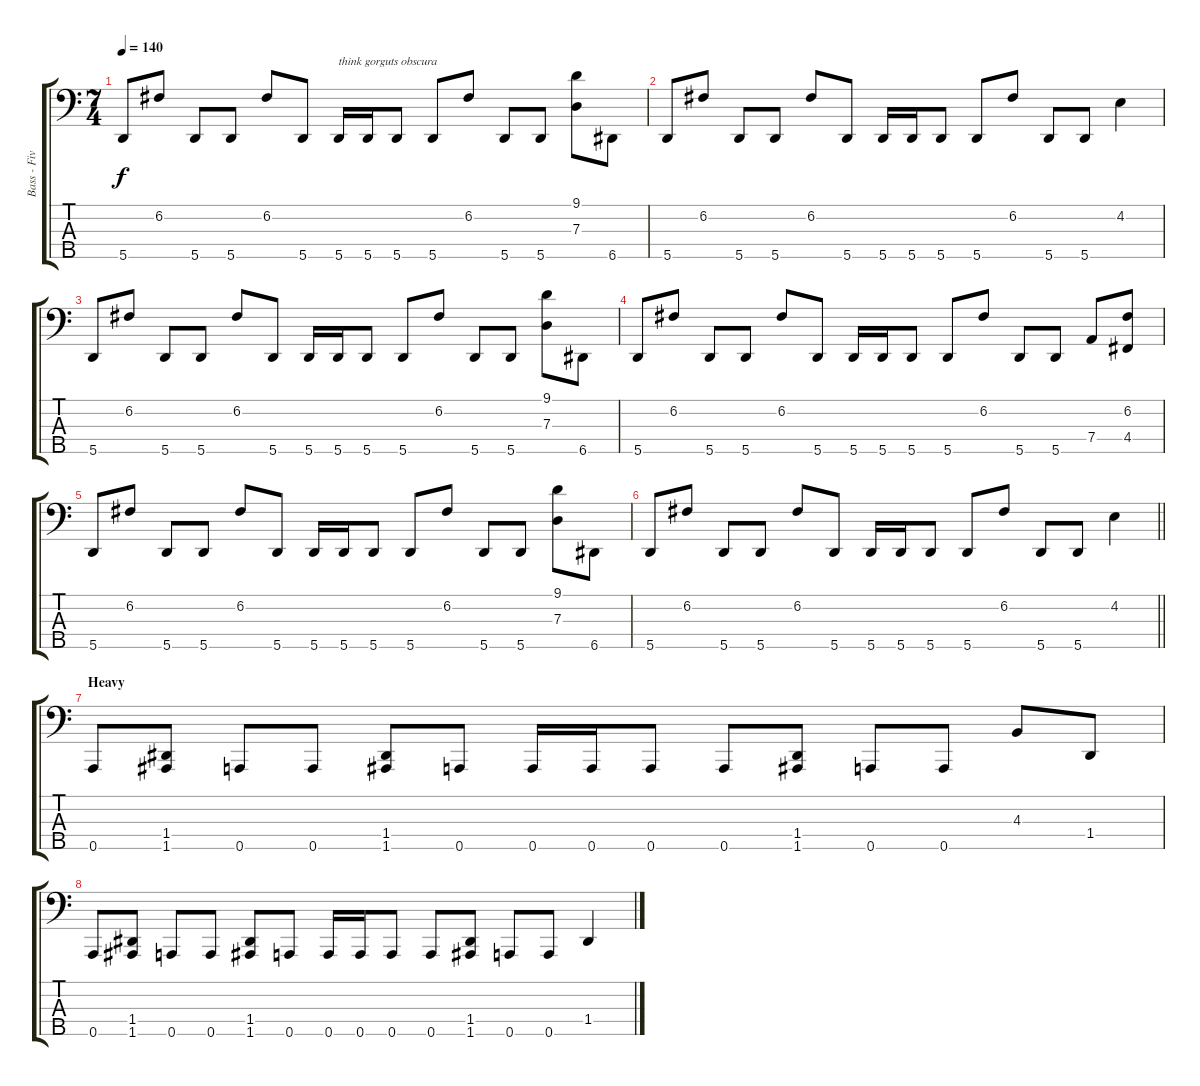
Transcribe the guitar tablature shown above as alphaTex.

\track ("Bass - Five String" "Bass - Fiv") {instrument electricbassfinger}
\staff {score tabs}
\tuning (F2 C2 G1 D1 A0) {hide}
\ts (7 4)
\tempo 140
\clef f4
\ks c
5.5.8{dy f} 6.2.8 5.5.8 5.5.8 6.2.8 5.5.8 5.5.16{txt "think gorguts obscura"} 5.5.16 5.5.8 5.5.8 6.2.8 5.5.8 5.5.8 (9.1 7.3).8 6.5.8 |
5.5.8 6.2.8 5.5.8 5.5.8 6.2.8 5.5.8 5.5.16 5.5.16 5.5.8 5.5.8 6.2.8 5.5.8 5.5.8 4.2.4 |
5.5.8 6.2.8 5.5.8 5.5.8 6.2.8 5.5.8 5.5.16 5.5.16 5.5.8 5.5.8 6.2.8 5.5.8 5.5.8 (9.1 7.3).8 6.5.8 |
5.5.8 6.2.8 5.5.8 5.5.8 6.2.8 5.5.8 5.5.16 5.5.16 5.5.8 5.5.8 6.2.8 5.5.8 5.5.8 7.4.8 (6.2 4.4).8 |
5.5.8 6.2.8 5.5.8 5.5.8 6.2.8 5.5.8 5.5.16 5.5.16 5.5.8 5.5.8 6.2.8 5.5.8 5.5.8 (9.1 7.3).8 6.5.8 |
\barLineRight lightlight
5.5.8 6.2.8 5.5.8 5.5.8 6.2.8 5.5.8 5.5.16 5.5.16 5.5.8 5.5.8 6.2.8 5.5.8 5.5.8 4.2.4 |
\section ("" "Heavy")
0.5.8 (1.4 1.5).8 0.5.8 0.5.8 (1.4 1.5).8 0.5.8 0.5.16 0.5.16 0.5.8 0.5.8 (1.4 1.5).8 0.5.8 0.5.8 4.3.8 1.4.8 |
0.5.8 (1.4 1.5).8 0.5.8 0.5.8 (1.4 1.5).8 0.5.8 0.5.16 0.5.16 0.5.8 0.5.8 (1.4 1.5).8 0.5.8 0.5.8 1.4.4
